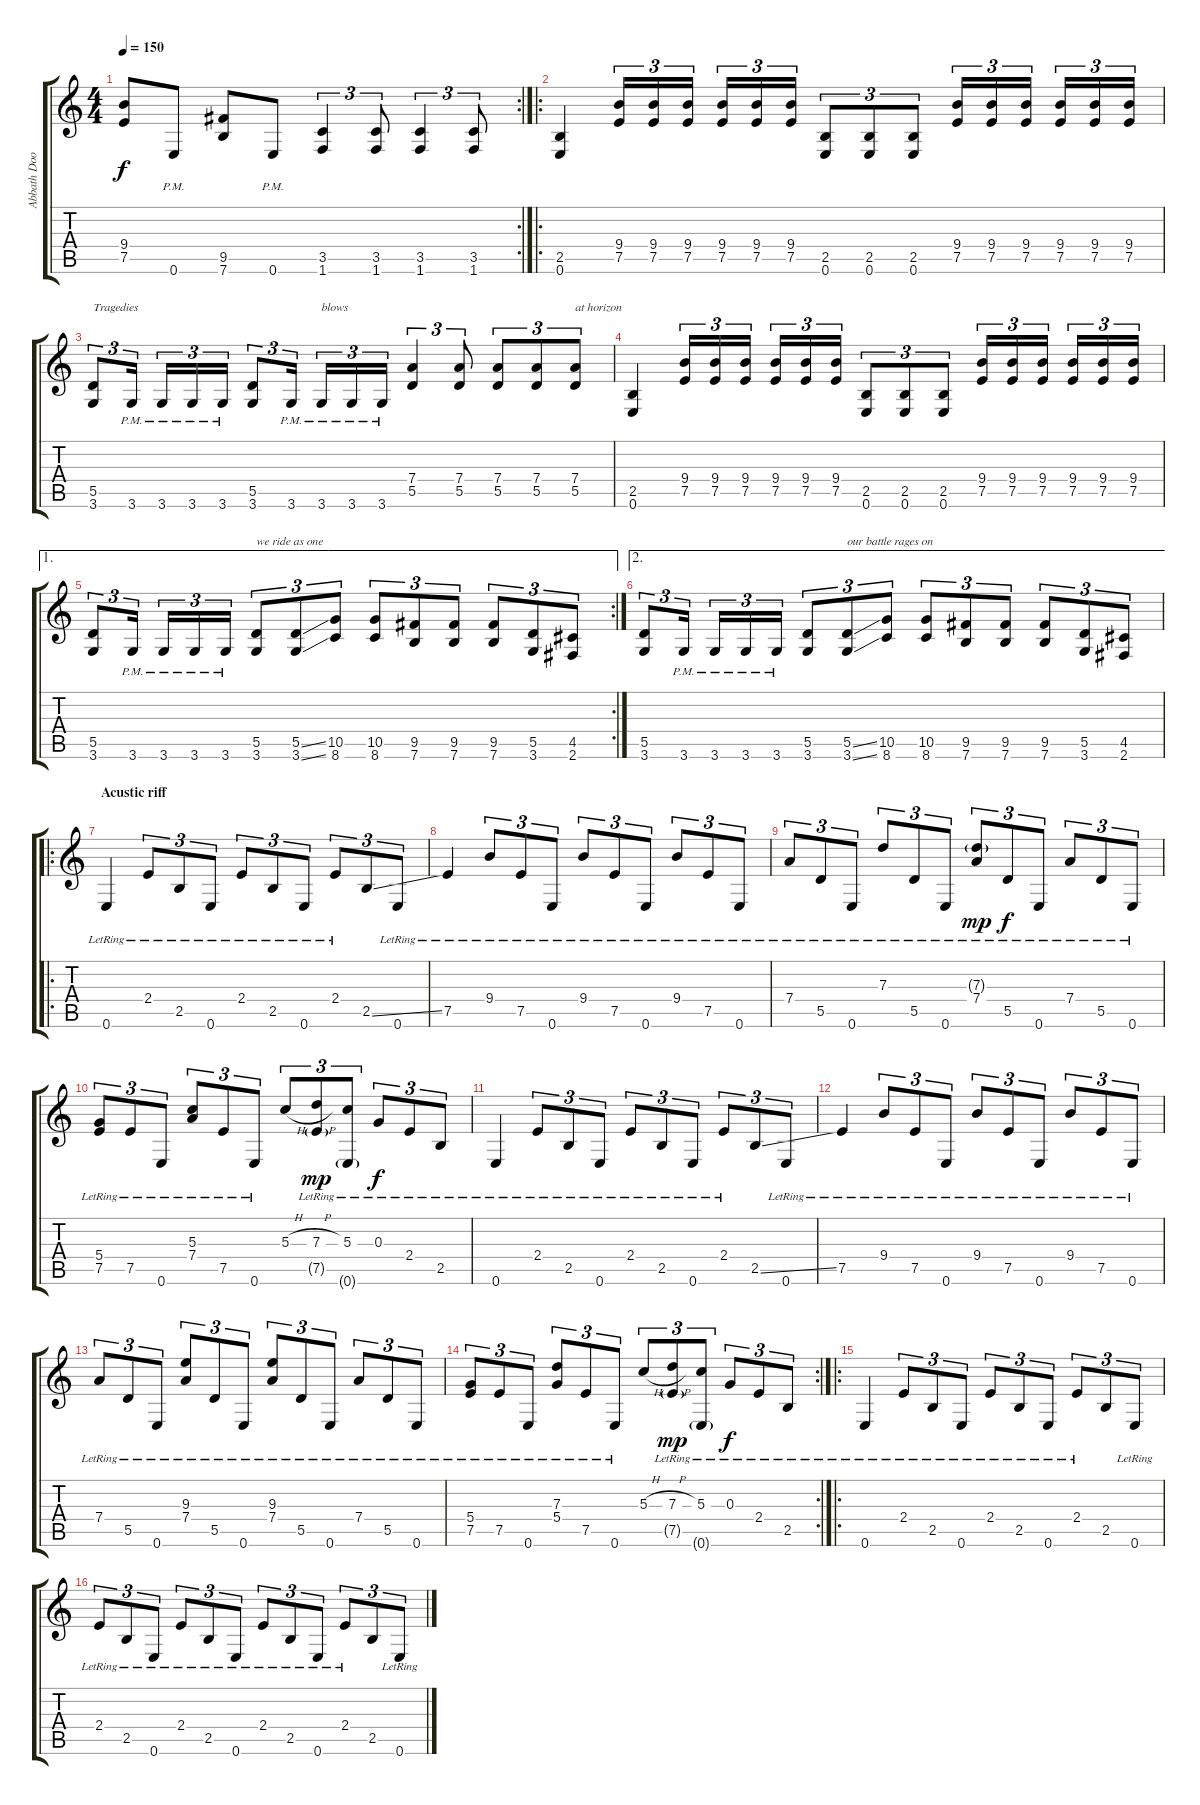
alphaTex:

\track ("Abbath Doom Occulta (Guitar)" "Abbath Doo") {instrument distortionguitar}
\staff {score tabs}
\tuning (E4 B3 G3 D3 A2 E2) {hide}
\rc 2
\ts (4 4)
\tempo 150
\clef g2
\ks c
(9.4 7.5).8{dy f} 0.6{pm}.8 (9.5 7.6).8 0.6{pm}.8 (3.5 1.6).4{tu (3 2)} (3.5 1.6).8{tu (3 2)} (3.5 1.6).4{tu (3 2)} (3.5 1.6).8{tu (3 2)} |
\ro
(2.5 0.6).4 (9.4 7.5).16{tu (3 2)} (9.4 7.5).16{tu (3 2)} (9.4 7.5).16{tu (3 2)} (9.4 7.5).16{tu (3 2)} (9.4 7.5).16{tu (3 2)} (9.4 7.5).16{tu (3 2)} (2.5 0.6).8{tu (3 2)} (2.5 0.6).8{tu (3 2)} (2.5 0.6).8{tu (3 2)} (9.4 7.5).16{tu (3 2)} (9.4 7.5).16{tu (3 2)} (9.4 7.5).16{tu (3 2)} (9.4 7.5).16{tu (3 2)} (9.4 7.5).16{tu (3 2)} (9.4 7.5).16{tu (3 2)} |
(5.5 3.6).8{tu (3 2) txt "Tragedies "} 3.6{pm}.16{tu (3 2)} 3.6{pm}.16{tu (3 2)} 3.6{pm}.16{tu (3 2)} 3.6{pm}.16{tu (3 2)} (5.5 3.6).8{tu (3 2)} 3.6{pm}.16{tu (3 2)} 3.6{pm}.16{tu (3 2) txt "blows "} 3.6{pm}.16{tu (3 2)} 3.6{pm}.16{tu (3 2)} (7.4 5.5).4{tu (3 2)} (7.4 5.5).8{tu (3 2)} (7.4 5.5).8{tu (3 2)} (7.4 5.5).8{tu (3 2)} (7.4 5.5).8{tu (3 2) txt "at horizon "} |
(2.5 0.6).4 (9.4 7.5).16{tu (3 2)} (9.4 7.5).16{tu (3 2)} (9.4 7.5).16{tu (3 2)} (9.4 7.5).16{tu (3 2)} (9.4 7.5).16{tu (3 2)} (9.4 7.5).16{tu (3 2)} (2.5 0.6).8{tu (3 2)} (2.5 0.6).8{tu (3 2)} (2.5 0.6).8{tu (3 2)} (9.4 7.5).16{tu (3 2)} (9.4 7.5).16{tu (3 2)} (9.4 7.5).16{tu (3 2)} (9.4 7.5).16{tu (3 2)} (9.4 7.5).16{tu (3 2)} (9.4 7.5).16{tu (3 2)} |
\ae 1
\rc 2
(5.5 3.6).8{tu (3 2)} 3.6{pm}.16{tu (3 2)} 3.6{pm}.16{tu (3 2)} 3.6{pm}.16{tu (3 2)} 3.6{pm}.16{tu (3 2)} (5.5 3.6).8{tu (3 2) txt "we ride as one"} (5.5{ss} 3.6{ss}).8{tu (3 2)} (10.5 8.6).8{tu (3 2)} (10.5 8.6).8{tu (3 2)} (9.5 7.6).8{tu (3 2)} (9.5 7.6).8{tu (3 2)} (9.5 7.6).8{tu (3 2)} (5.5 3.6).8{tu (3 2)} (4.5 2.6).8{tu (3 2)} |
\ae 2
(5.5 3.6).8{tu (3 2)} 3.6{pm}.16{tu (3 2)} 3.6{pm}.16{tu (3 2)} 3.6{pm}.16{tu (3 2)} 3.6{pm}.16{tu (3 2)} (5.5 3.6).8{tu (3 2)} (5.5{ss} 3.6{ss}).8{tu (3 2) txt "our battle rages on"} (10.5 8.6).8{tu (3 2)} (10.5 8.6).8{tu (3 2)} (9.5 7.6).8{tu (3 2)} (9.5 7.6).8{tu (3 2)} (9.5 7.6).8{tu (3 2)} (5.5 3.6).8{tu (3 2)} (4.5 2.6).8{tu (3 2)} |
\ro
\section ("" "Acustic riff")
0.6{lr}.4{instrument electricguitarclean} 2.4{lr}.8{tu (3 2)} 2.5{lr}.8{tu (3 2)} 0.6{lr}.8{tu (3 2)} 2.4{lr}.8{tu (3 2)} 2.5{lr}.8{tu (3 2)} 0.6{lr}.8{tu (3 2)} 2.4{lr}.8{tu (3 2)} 2.5{ss}.8{tu (3 2)} 0.6{lr}.8{tu (3 2)} |
7.5{lr}.4 9.4{lr}.8{tu (3 2)} 7.5{lr}.8{tu (3 2)} 0.6{lr}.8{tu (3 2)} 9.4{lr}.8{tu (3 2)} 7.5{lr}.8{tu (3 2)} 0.6{lr}.8{tu (3 2)} 9.4{lr}.8{tu (3 2)} 7.5{lr}.8{tu (3 2)} 0.6{lr}.8{tu (3 2)} |
7.4{lr}.8{tu (3 2)} 5.5{lr}.8{tu (3 2)} 0.6{lr}.8{tu (3 2)} 7.3{lr}.8{tu (3 2)} 5.5{lr}.8{tu (3 2)} 0.6{lr}.8{tu (3 2)} (7.3{g lr} 7.4{lr}).8{tu (3 2) dy mp} 5.5{lr}.8{tu (3 2) dy f} 0.6{lr}.8{tu (3 2)} 7.4{lr}.8{tu (3 2)} 5.5{lr}.8{tu (3 2)} 0.6{lr}.8{tu (3 2)} |
(5.4{lr} 7.5).8{tu (3 2)} 7.5{lr}.8{tu (3 2)} 0.6{lr}.8{tu (3 2)} (5.3{lr} 7.4{lr}).8{tu (3 2)} 7.5{lr}.8{tu (3 2)} 0.6{lr}.8{tu (3 2)} 5.3{h}.8{tu (3 2)} (7.3{h} 7.5{g lr}).8{tu (3 2) dy mp} (5.3{lr} 0.6{g lr}).8{tu (3 2)} 0.3{lr}.8{tu (3 2) dy f} 2.4{lr}.8{tu (3 2)} 2.5{lr}.8{tu (3 2)} |
0.6{lr}.4 2.4{lr}.8{tu (3 2)} 2.5{lr}.8{tu (3 2)} 0.6{lr}.8{tu (3 2)} 2.4{lr}.8{tu (3 2)} 2.5{lr}.8{tu (3 2)} 0.6{lr}.8{tu (3 2)} 2.4{lr}.8{tu (3 2)} 2.5{ss}.8{tu (3 2)} 0.6{lr}.8{tu (3 2)} |
7.5{lr}.4 9.4{lr}.8{tu (3 2)} 7.5{lr}.8{tu (3 2)} 0.6{lr}.8{tu (3 2)} 9.4{lr}.8{tu (3 2)} 7.5{lr}.8{tu (3 2)} 0.6{lr}.8{tu (3 2)} 9.4{lr}.8{tu (3 2)} 7.5{lr}.8{tu (3 2)} 0.6{lr}.8{tu (3 2)} |
7.4{lr}.8{tu (3 2)} 5.5{lr}.8{tu (3 2)} 0.6{lr}.8{tu (3 2)} (9.3{lr} 7.4{lr}).8{tu (3 2)} 5.5{lr}.8{tu (3 2)} 0.6{lr}.8{tu (3 2)} (9.3{lr} 7.4).8{tu (3 2)} 5.5{lr}.8{tu (3 2)} 0.6{lr}.8{tu (3 2)} 7.4{lr}.8{tu (3 2)} 5.5{lr}.8{tu (3 2)} 0.6{lr}.8{tu (3 2)} |
\rc 2
(5.4{lr} 7.5).8{tu (3 2)} 7.5{lr}.8{tu (3 2)} 0.6{lr}.8{tu (3 2)} (7.3{lr} 5.4{lr}).8{tu (3 2)} 7.5{lr}.8{tu (3 2)} 0.6{lr}.8{tu (3 2)} 5.3{h}.8{tu (3 2)} (7.3{h} 7.5{g lr}).8{tu (3 2) dy mp} (5.3{lr} 0.6{g lr}).8{tu (3 2)} 0.3{lr}.8{tu (3 2) dy f} 2.4{lr}.8{tu (3 2)} 2.5{lr}.8{tu (3 2)} |
\ro
0.6{lr}.4 2.4{lr}.8{tu (3 2)} 2.5{lr}.8{tu (3 2)} 0.6{lr}.8{tu (3 2)} 2.4{lr}.8{tu (3 2)} 2.5{lr}.8{tu (3 2)} 0.6{lr}.8{tu (3 2)} 2.4{lr}.8{tu (3 2)} 2.5.8{tu (3 2)} 0.6{lr}.8{tu (3 2)} |
2.4{lr}.8{tu (3 2)} 2.5{lr}.8{tu (3 2)} 0.6{lr}.8{tu (3 2)} 2.4{lr}.8{tu (3 2)} 2.5{lr}.8{tu (3 2)} 0.6{lr}.8{tu (3 2)} 2.4{lr}.8{tu (3 2)} 2.5{lr}.8{tu (3 2)} 0.6{lr}.8{tu (3 2)} 2.4{lr}.8{tu (3 2)} 2.5.8{tu (3 2)} 0.6{lr}.8{tu (3 2)}
